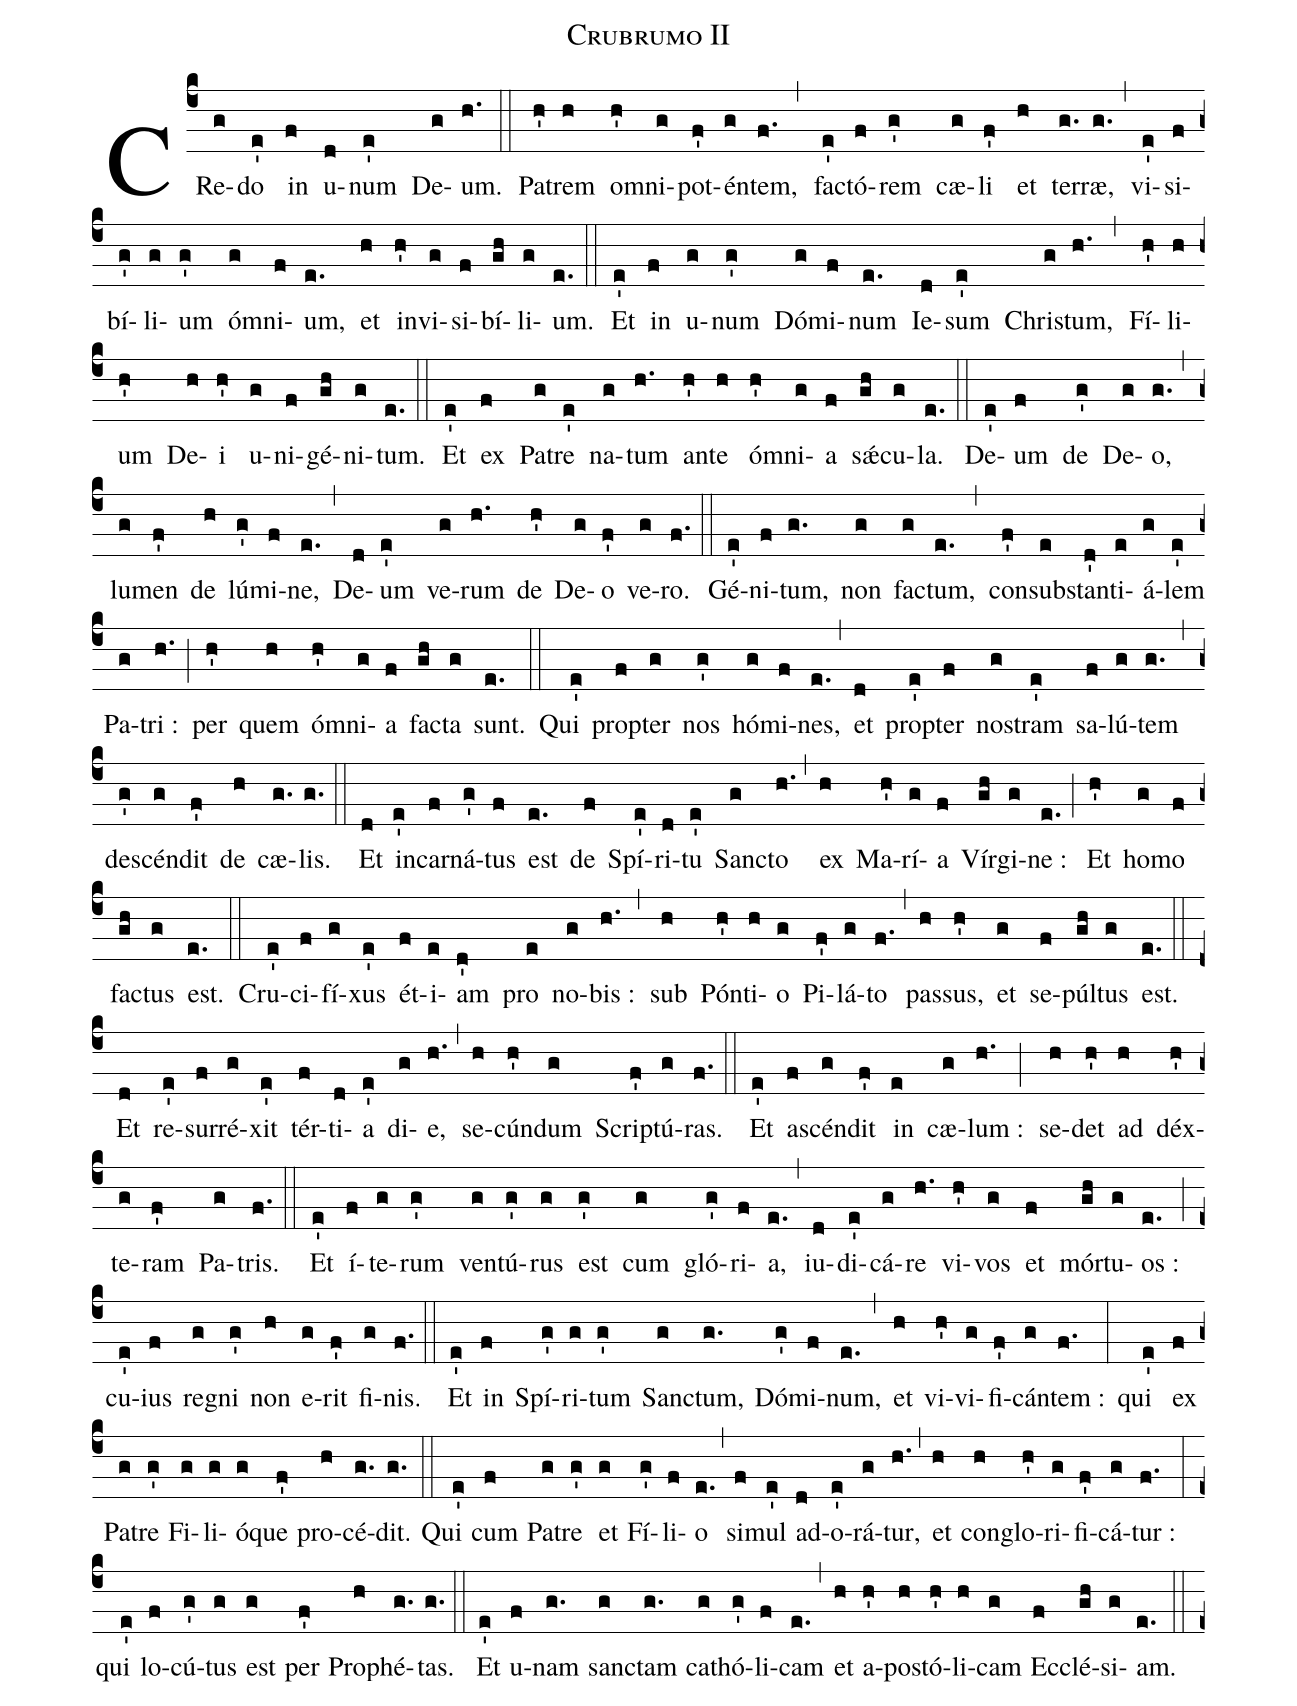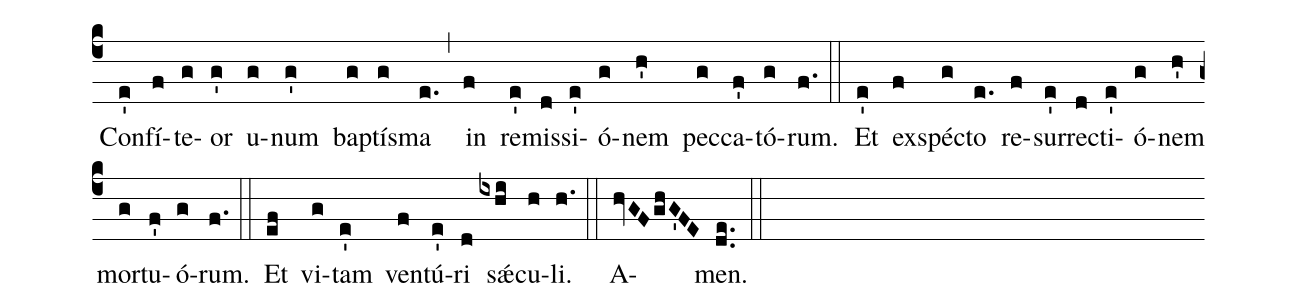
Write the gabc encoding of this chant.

name:Crubrumo II;
%%
(c4) CR{e}(g)do(e') in(f) u(d)num(e') De(g)um.(h.) (::)

Pa(h')trem(h) o(h')mni(g)pot(f')én(g)tem,(f.) (,) fa(e')ctó(f)rem(g') cæ(g)li(f') et(h) ter(g.)ræ,(g.) (,) vi(e')si(f)bí(g')li(g)um(g') ó(g)mni(f)um,(e.) et(h) in(h')vi(g)si(f)bí(gh)li(g)um.(e.) (::)

Et(e') in(f) u(g)num(g') Dó(g)mi(f)num(e.) Ie(d)sum(e') Chri(g)stum,(h.) (,) Fí(h')li(h)um(h') De(h)i(h') u(g)ni(f)gé(gh)ni(g)tum.(e.) (::)

Et(e') ex(f) Pa(g)tre(e') na(g)tum(h.) an(h')te(h) ó(h')mni(g)a(f) s<sp>'ae</sp>(gh)cu(g)la.(e.) (::)

De(e')um(f) de(g') De(g)o,(g.) (,) lu(g)men(f') de(h) lú(g')mi(f)ne,(e.) (,) De(d)um(e') ve(g)rum(h.) de(h') De(g)o(f') ve(g)ro.(f.) (::)

Gé(e')ni(f)tum,(g.) non(g) fa(g)ctum,(e.) (,) con(f')sub(e)stan(d')ti(e)á(g)lem(e') Pa(g)tri :(h.) (;) per(h') quem(h) ó(h')mni(g)a(f) fa(gh)cta(g) sunt.(e.) (::)

Qui(e') pro(f)pter(g) nos(g') hó(g)mi(f)nes,(e.) (,) et(d) pro(e')pter(f) no(g)stram(e') sa(f)lú(g)tem(g.) (,) de(g')scén(g)dit(f') de(h) cæ(g.)lis.(g.) (::)

Et(d) in(e')car(f)ná(g')tus(f) est(e.) de(f) Spí(e')ri(d)tu(e') San(g)cto(h.) (,) ex(h) Ma(h')rí(g)a(f) Vír(gh)gi(g)ne :(e.) (;) Et(h') ho(g)mo(f) fa(gh)ctus(g) est.(e.) (::)

Cru(e')ci(f)fí(g)xus(e') ét(f)i(e)am(d') pro(e) no(g)bis :(h.) (,) sub(h) Pón(h')ti(h)o(g) Pi(f')lá(g)to(f.) (,) pas(h)sus,(h') et(g) se(f)púl(gh)tus(g) est.(e.) (::)

Et(d) re(e')sur(f)ré(g)xit(e') tér(f)ti(d)a(e') di(g)e,(h.) (,) se(h)cún(h')dum(g) Scri(f')ptú(g)ras.(f.) (::)

Et(e') a(f)scén(g)dit(f') in(e) cæ(g)lum :(h.) (;) se(h)det(h') ad(h) déx(h')te(g)ram(f') Pa(g)tris.(f.) (::)

Et(e') í(f)te(g)rum(g') ven(g)tú(g')rus(g) est(g') cum(g) gló(g')ri(f)a,(e.) (,) iu(d)di(e')cá(g)re(h.) vi(h')vos(g) et(f) mór(gh)tu(g)os :(e.) (;) cu(e')ius(f) re(g)gni(g') non(h) e(g)rit(f') fi(g)nis.(f.) (::)

Et(e') in(f) Spí(g')ri(g)tum(g') San(g)ctum,(g.) Dó(g')mi(f)num,(e.) (,) et(h) vi(h')vi(g)fi(f')cán(g)tem :(f.) (:)
qui(e') ex(f) Pa(g)tre(g') Fi(g)li(g)ó(g)que(f') pro(h)cé(g.)dit.(g.) (::)

Qui(e') cum(f) Pa(g)tre(g') et(g) Fí(g')li(f)o(e.) (,) si(f)mul(e') ad(d)o(e')rá(g)tur,(h.) (,) et(h) con(h)glo(h')ri(g)fi(f')cá(g)tur :(f.) (:)
qui(e') lo(f)cú(g')tus(g) est(g) per(f') Pro(h)phé(g.)tas.(g.) (::)

Et(e') u(f)nam(g.) san(g)ctam(g.) ca(g)thó(g')li(f)cam(e.) (,) et(h) a(h')po(h)stó(h')li(h)cam(g) Ec(f)clé(gh)si(g)am.(e.) (::)

Con(e')fí(f)te(g)or(g') u(g)num(g') ba(g)ptí(g)sma(e.) (,) in(f) re(e')mis(d)si(e')ó(g)nem(h') pec(g)ca(f')tó(g)rum.(f.) (::)

Et(e') ex(f)spé(g)cto(e.) re(f)sur(e')re(d)cti(e')ó(g)nem(h') mor(g)tu(f')ó(g)rum.(f.) (::) Et(ef) vi(g)tam(e') ven(f)tú(e')ri(d) s<sp>'ae</sp>(ixhi)cu(h)li.(h.) (::)

A(hvGFghG'FE)men.(de..) (::)
